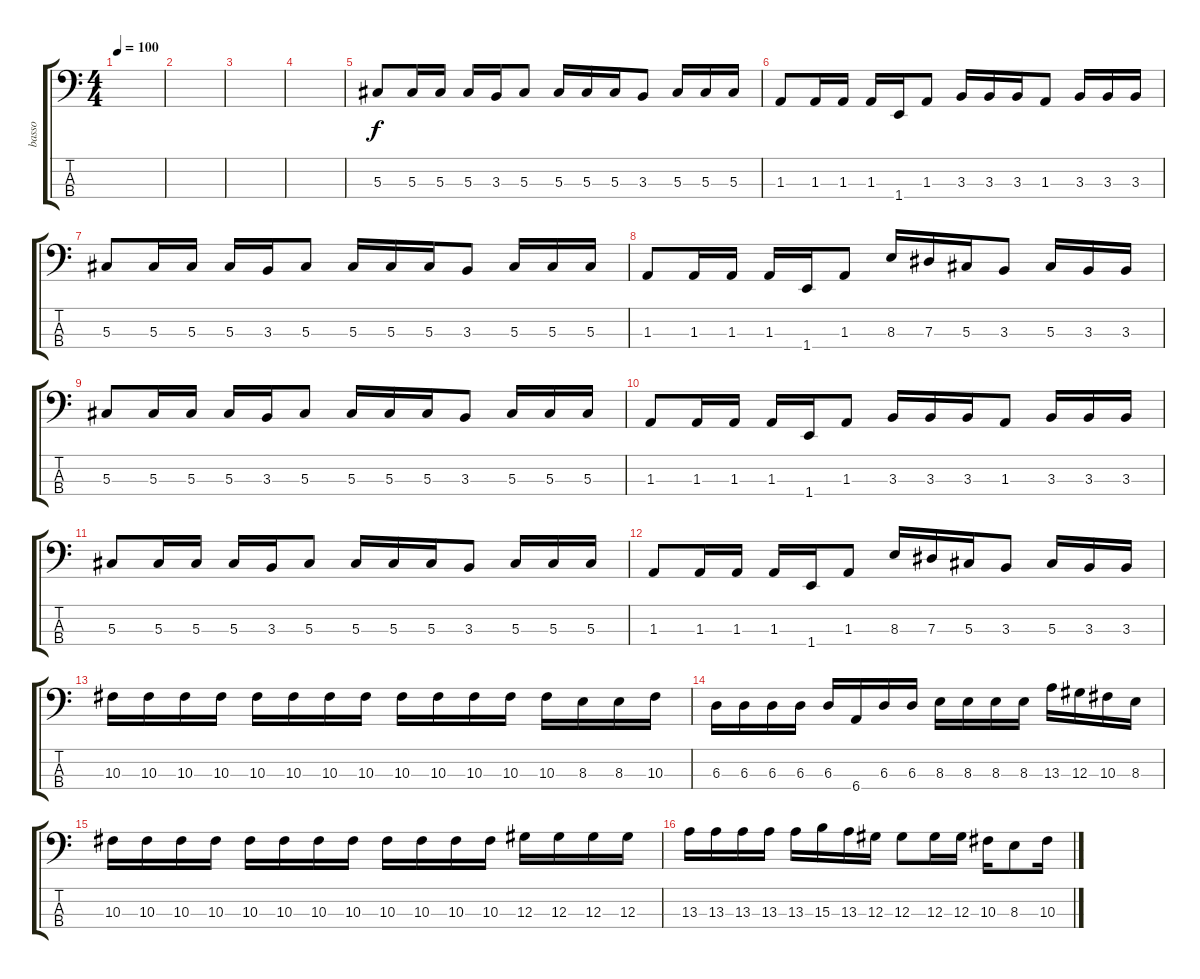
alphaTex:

\track ("basso" "basso") {instrument electricbasspick}
\staff {score tabs}
\tuning (Gb2 Db2 Ab1 Eb1) {hide}
\ts (4 4)
\tempo 100
\clef f4
\ks c
|
|
|
|
5.3.8 5.3.16 5.3.16 5.3.16 3.3.16 5.3.8 5.3.16 5.3.16 5.3.16 3.3.8 5.3.16 5.3.16 5.3.16 |
1.3.8 1.3.16 1.3.16 1.3.16 1.4.16 1.3.8 3.3.16 3.3.16 3.3.16 1.3.8 3.3.16 3.3.16 3.3.16 |
5.3.8 5.3.16 5.3.16 5.3.16 3.3.16 5.3.8 5.3.16 5.3.16 5.3.16 3.3.8 5.3.16 5.3.16 5.3.16 |
1.3.8 1.3.16 1.3.16 1.3.16 1.4.16 1.3.8 8.3.16 7.3.16 5.3.16 3.3.8 5.3.16 3.3.16 3.3.16 |
5.3.8 5.3.16 5.3.16 5.3.16 3.3.16 5.3.8 5.3.16 5.3.16 5.3.16 3.3.8 5.3.16 5.3.16 5.3.16 |
1.3.8 1.3.16 1.3.16 1.3.16 1.4.16 1.3.8 3.3.16 3.3.16 3.3.16 1.3.8 3.3.16 3.3.16 3.3.16 |
5.3.8 5.3.16 5.3.16 5.3.16 3.3.16 5.3.8 5.3.16 5.3.16 5.3.16 3.3.8 5.3.16 5.3.16 5.3.16 |
1.3.8 1.3.16 1.3.16 1.3.16 1.4.16 1.3.8 8.3.16 7.3.16 5.3.16 3.3.8 5.3.16 3.3.16 3.3.16 |
10.3.16 10.3.16 10.3.16 10.3.16 10.3.16 10.3.16 10.3.16 10.3.16 10.3.16 10.3.16 10.3.16 10.3.16 10.3.16 8.3.16 8.3.16 10.3.16 |
6.3.16 6.3.16 6.3.16 6.3.16 6.3.16 6.4.16 6.3.16 6.3.16 8.3.16 8.3.16 8.3.16 8.3.16 13.3.16 12.3.16 10.3.16 8.3.16 |
10.3.16 10.3.16 10.3.16 10.3.16 10.3.16 10.3.16 10.3.16 10.3.16 10.3.16 10.3.16 10.3.16 10.3.16 12.3.16 12.3.16 12.3.16 12.3.16 |
13.3.16 13.3.16 13.3.16 13.3.16 13.3.16 15.3.16 13.3.16 12.3.16 12.3.8 12.3.16 12.3.16 10.3.16 8.3.8 10.3.16
